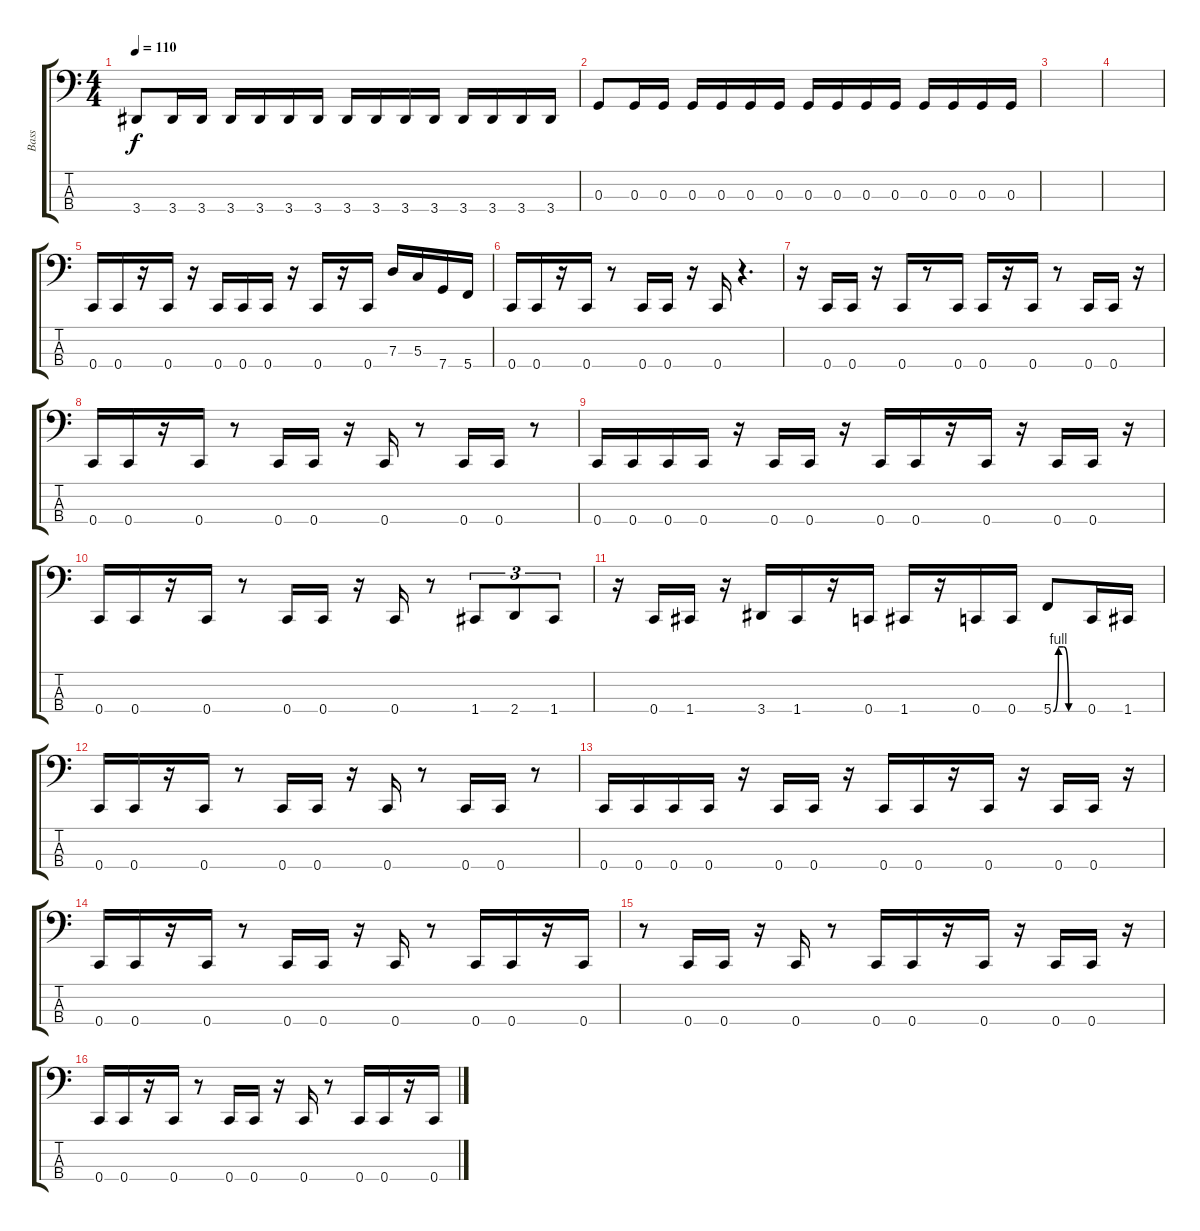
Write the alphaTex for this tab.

\track ("Bass" "Bass") {instrument electricbasspick}
\staff {score tabs}
\tuning (F2 C2 G1 C1) {hide}
\ts (4 4)
\tempo 110
\clef f4
\ks c
3.4.8{dy f} 3.4.16 3.4.16 3.4.16 3.4.16 3.4.16 3.4.16 3.4.16 3.4.16 3.4.16 3.4.16 3.4.16 3.4.16 3.4.16 3.4.16 |
0.3.8 0.3.16 0.3.16 0.3.16 0.3.16 0.3.16 0.3.16 0.3.16 0.3.16 0.3.16 0.3.16 0.3.16 0.3.16 0.3.16 0.3.16 |
|
|
0.4.16 0.4.16 r.16 0.4.16 r.16 0.4.16 0.4.16 0.4.16 r.16 0.4.16 r.16 0.4.16 7.3.16 5.3.16 7.4.16 5.4.16 |
0.4.16 0.4.16 r.16 0.4.16 r.8 0.4.16 0.4.16 r.16 0.4.16 r.4{d} |
r.16 0.4.16 0.4.16 r.16 0.4.16 r.8 0.4.16 0.4.16 r.16 0.4.16 r.8 0.4.16 0.4.16 r.16 |
0.4.16 0.4.16 r.16 0.4.16 r.8 0.4.16 0.4.16 r.16 0.4.16 r.8 0.4.16 0.4.16 r.8 |
0.4.16 0.4.16 0.4.16 0.4.16 r.16 0.4.16 0.4.16 r.16 0.4.16 0.4.16 r.16 0.4.16 r.16 0.4.16 0.4.16 r.16 |
0.4.16 0.4.16 r.16 0.4.16 r.8 0.4.16 0.4.16 r.16 0.4.16 r.8 1.4.8{tu (3 2)} 2.4.8{tu (3 2)} 1.4.8{tu (3 2)} |
r.16 0.4.16 1.4.16 r.16 3.4.16 1.4.16 r.16 0.4.16 1.4.16 r.16 0.4.16 0.4.16 5.4{be (custom 0 0 10 4 20 4 30 0 60 0)}.8 0.4.16 1.4.16 |
0.4.16 0.4.16 r.16 0.4.16 r.8 0.4.16 0.4.16 r.16 0.4.16 r.8 0.4.16 0.4.16 r.8 |
0.4.16 0.4.16 0.4.16 0.4.16 r.16 0.4.16 0.4.16 r.16 0.4.16 0.4.16 r.16 0.4.16 r.16 0.4.16 0.4.16 r.16 |
0.4.16 0.4.16 r.16 0.4.16 r.8 0.4.16 0.4.16 r.16 0.4.16 r.8 0.4.16 0.4.16 r.16 0.4.16 |
r.8 0.4.16 0.4.16 r.16 0.4.16 r.8 0.4.16 0.4.16 r.16 0.4.16 r.16 0.4.16 0.4.16 r.16 |
0.4.16 0.4.16 r.16 0.4.16 r.8 0.4.16 0.4.16 r.16 0.4.16 r.8 0.4.16 0.4.16 r.16 0.4.16
